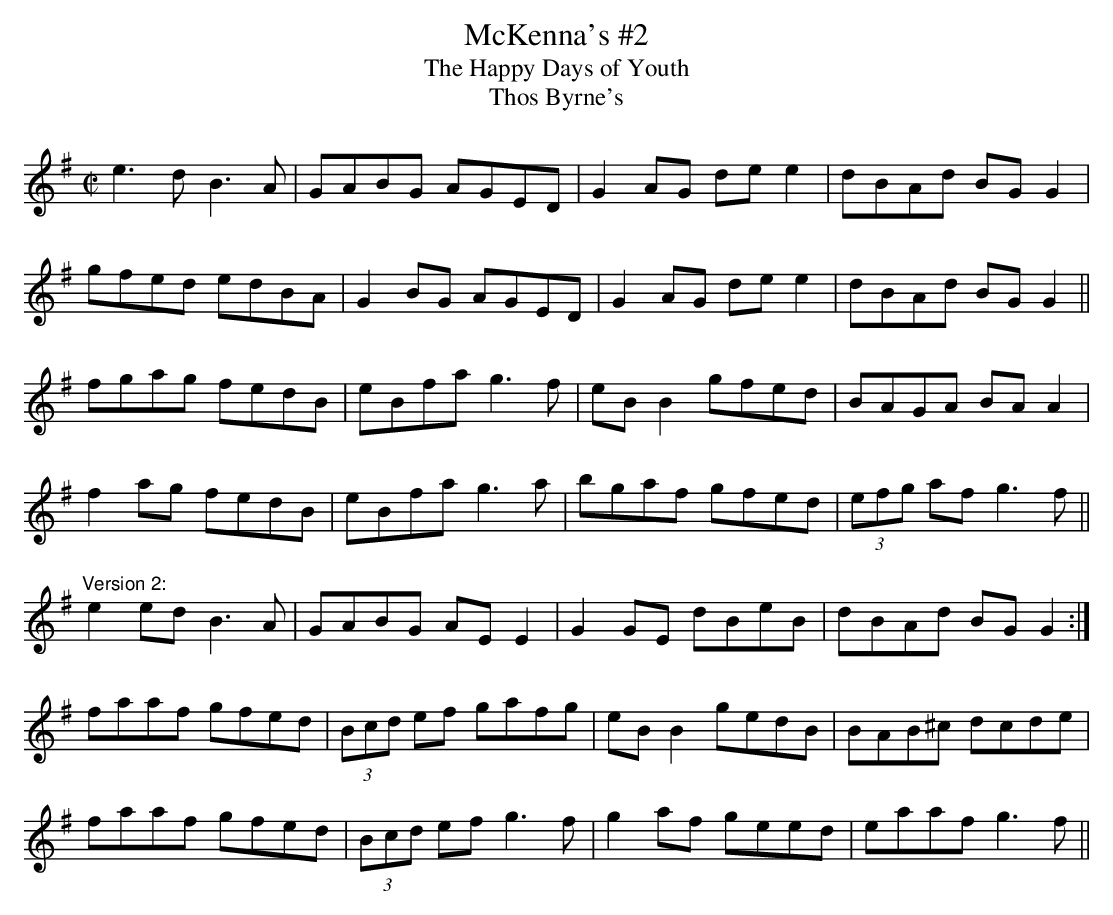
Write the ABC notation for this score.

X:1
T:McKenna's #2
T:Happy Days of Youth, The
T:Thos Byrne's
M:C|
K:G
e3d B3A|GABG AGED|G2AG dee2|dBAd BGG2|
gfed edBA|G2BG AGED|G2AG dee2|dBAd BGG2||
fgag fedB|eBfa g3f|eBB2 gfed|BAGA BAA2|
f2ag fedB|eBfa g3a|bgaf gfed|(3efg af g3f||
"Version 2:"
e2ed B3A|GABG AEE2|G2GE dBeB|dBAd BGG2:|
faaf gfed|(3Bcd ef gafg|eBB2 gedB|BAB^c dcde|
faaf gfed|(3Bcd ef g3f|g2af geed|eaaf g3f||
